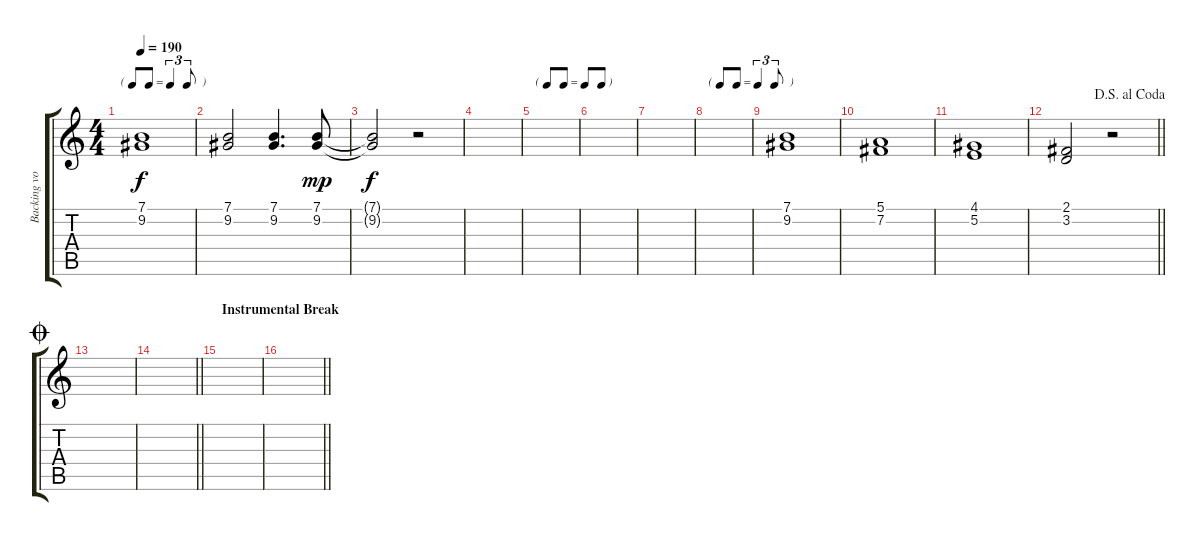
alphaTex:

\track ("Backing vocals" "Backing vo") {instrument trumpet}
\staff {score tabs}
\tuning (E4 B3 G3 D3 A2 E2) {hide}
\ts (4 4)
\tf triplet8th
\tempo 190
\clef g2
\ks c
(7.1 9.2).1{dy f} |
(7.1 9.2).2 (7.1 9.2).4{d} (7.1 9.2).8{dy mp} |
(7.1{t} 9.2{t}).2{dy f} r.2 |
|
\tf none
|
|
|
\tf triplet8th
|
(7.1 9.2).1 |
(5.1 7.2).1 |
(4.1 5.2).1 |
\jump dalsegnoalcoda
\barLineRight lightlight
(2.1 3.2).2 r.2 |
\jump coda
|
\barLineRight lightlight
|
\section ("" "Instrumental Break")
|
\barLineRight lightlight
